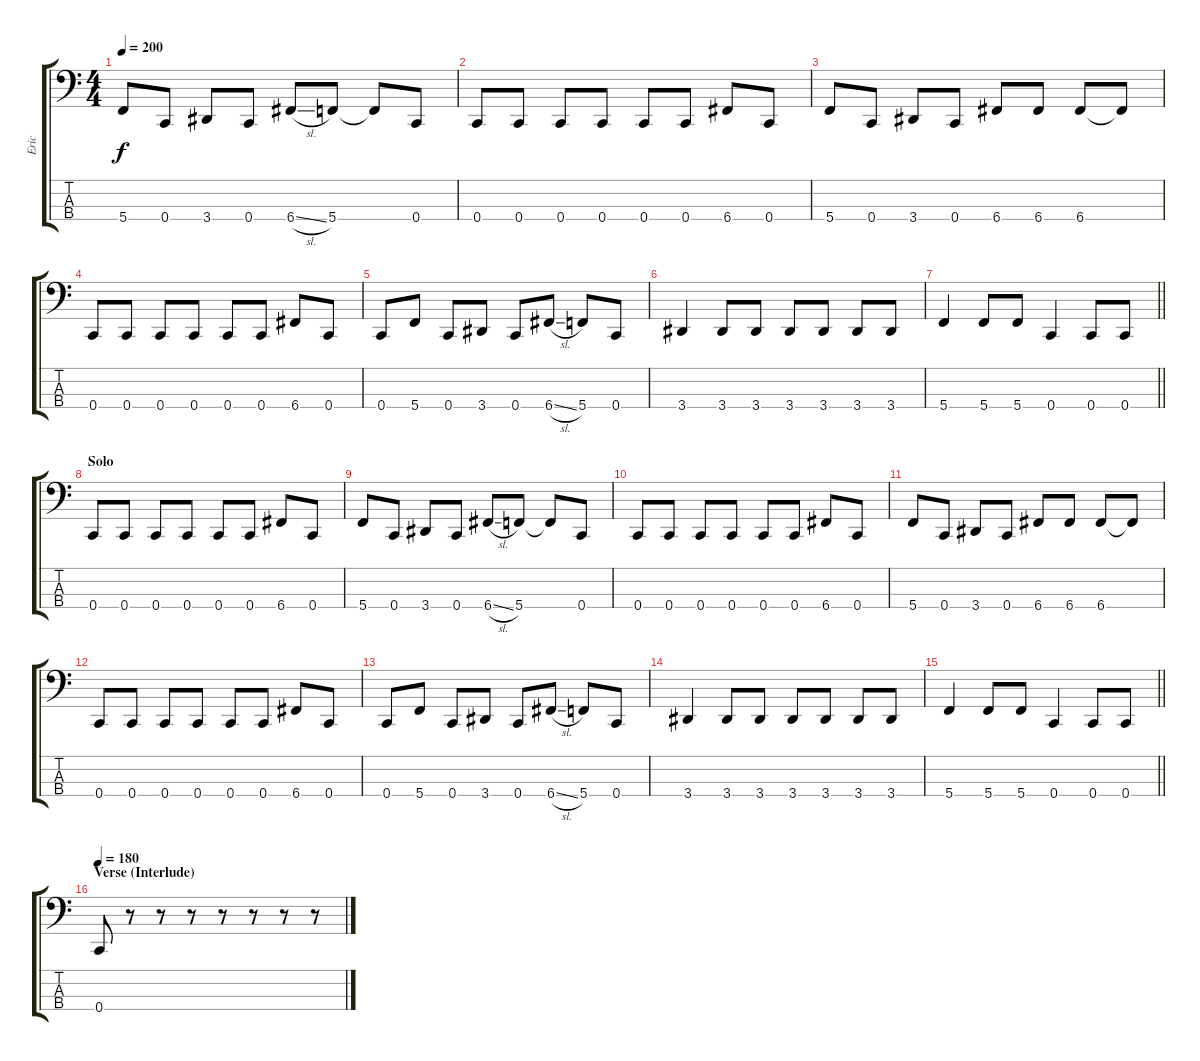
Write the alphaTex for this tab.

\track ("Eric" "Eric") {instrument electricbassfinger}
\staff {score tabs}
\tuning (F2 C2 G1 C1) {hide}
\ts (4 4)
\tempo 200
\clef f4
\ks c
5.4.8{dy f} 0.4.8 3.4.8 0.4.8 6.4{sl}.8 5.4.8 5.4{t}.8 0.4.8 |
0.4.8 0.4.8 0.4.8 0.4.8 0.4.8 0.4.8 6.4.8 0.4.8 |
5.4.8 0.4.8 3.4.8 0.4.8 6.4.8 6.4.8 6.4.8 6.4{t}.8 |
0.4.8 0.4.8 0.4.8 0.4.8 0.4.8 0.4.8 6.4.8 0.4.8 |
0.4.8 5.4.8 0.4.8 3.4.8 0.4.8 6.4{sl}.8 5.4.8 0.4.8 |
3.4.4 3.4.8 3.4.8 3.4.8 3.4.8 3.4.8 3.4.8 |
\barLineRight lightlight
5.4.4 5.4.8 5.4.8 0.4.4 0.4.8 0.4.8 |
\section ("" "Solo")
0.4.8 0.4.8 0.4.8 0.4.8 0.4.8 0.4.8 6.4.8 0.4.8 |
5.4.8 0.4.8 3.4.8 0.4.8 6.4{sl}.8 5.4.8 5.4{t}.8 0.4.8 |
0.4.8 0.4.8 0.4.8 0.4.8 0.4.8 0.4.8 6.4.8 0.4.8 |
5.4.8 0.4.8 3.4.8 0.4.8 6.4.8 6.4.8 6.4.8 6.4{t}.8 |
0.4.8 0.4.8 0.4.8 0.4.8 0.4.8 0.4.8 6.4.8 0.4.8 |
0.4.8 5.4.8 0.4.8 3.4.8 0.4.8 6.4{sl}.8 5.4.8 0.4.8 |
3.4.4 3.4.8 3.4.8 3.4.8 3.4.8 3.4.8 3.4.8 |
\barLineRight lightlight
5.4.4 5.4.8 5.4.8 0.4.4 0.4.8 0.4.8 |
\section ("" "Verse (Interlude)")
\tempo 180
0.4.8 r.8 r.8 r.8 r.8 r.8 r.8 r.8
